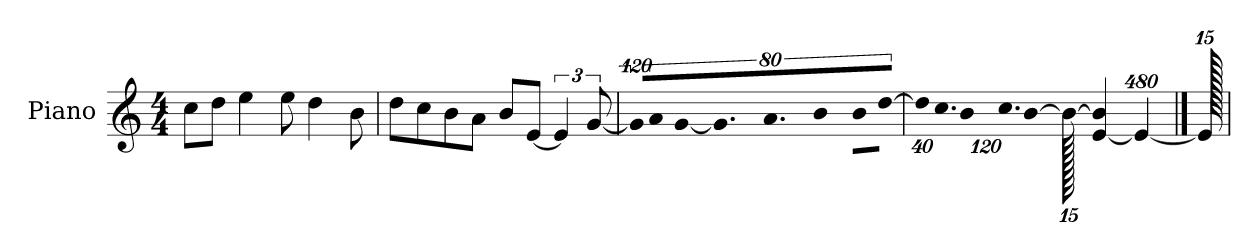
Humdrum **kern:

**kern
*part1
*staff1
*I"Piano
*I'P-no
*clefG2
*k[]
*M4/4
*MM90
=1
8cc\L
8dd\J
4ee\
8ee\
4dd\
8b\
=2
8dd\L
8cc\
8b\
8a\J
8b/L
[8e/J
6e/]
[12g/
=3
!LO:N:vis=16
1920%107g/KL]
!LO:N:vis=8
640%71a/
!LO:N:vis=16
[1920%107g/K
9.g/]
9.a/J
!LO:N:vis=4
1920%427b\
!LO:N:vis=8
640%71b\L
!LO:N:vis=8
[640%71dd\J
=4
*Xbrackettup
!LO:N:vis=32
640%23dd\KLL]
!LO:N:vis=16.
960%103cc\J
!LO:N:vis=8
960%137b\
!LO:N:vis=16.
960%103cc\L
[384%41b\J
1920b\_
[4e/ 4b/]
1920%479e/_
==5
1920e/]
=
*-
